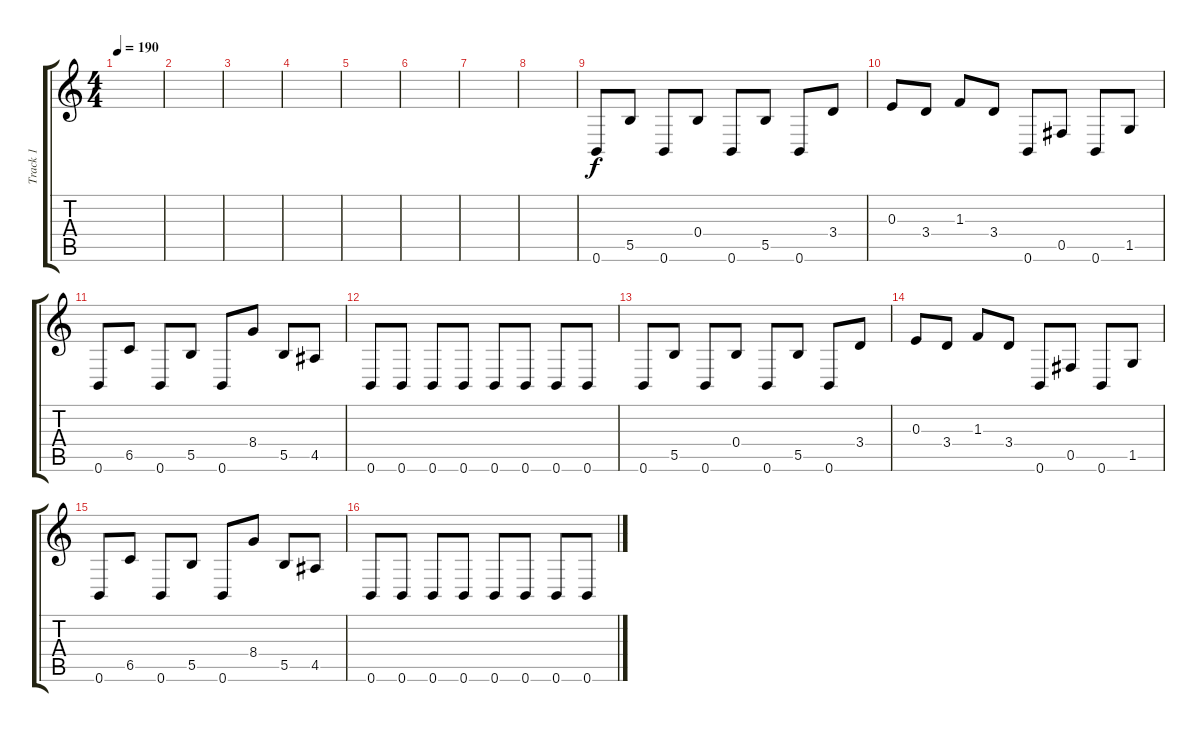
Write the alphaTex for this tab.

\track ("Track 1" "Track 1") {instrument distortionguitar}
\staff {score tabs}
\tuning (Db4 Ab3 E3 B2 Gb2 B1) {hide}
\ts (4 4)
\tempo 190
\clef g2
\ks c
|
|
|
|
|
|
|
|
0.6.8 5.5.8 0.6.8 0.4.8 0.6.8 5.5.8 0.6.8 3.4.8 |
0.3.8 3.4.8 1.3.8 3.4.8 0.6.8 0.5.8 0.6.8 1.5.8 |
0.6.8 6.5.8 0.6.8 5.5.8 0.6.8 8.4.8 5.5.8 4.5.8 |
0.6.8 0.6.8 0.6.8 0.6.8 0.6.8 0.6.8 0.6.8 0.6.8 |
0.6.8 5.5.8 0.6.8 0.4.8 0.6.8 5.5.8 0.6.8 3.4.8 |
0.3.8 3.4.8 1.3.8 3.4.8 0.6.8 0.5.8 0.6.8 1.5.8 |
0.6.8 6.5.8 0.6.8 5.5.8 0.6.8 8.4.8 5.5.8 4.5.8 |
0.6.8 0.6.8 0.6.8 0.6.8 0.6.8 0.6.8 0.6.8 0.6.8
